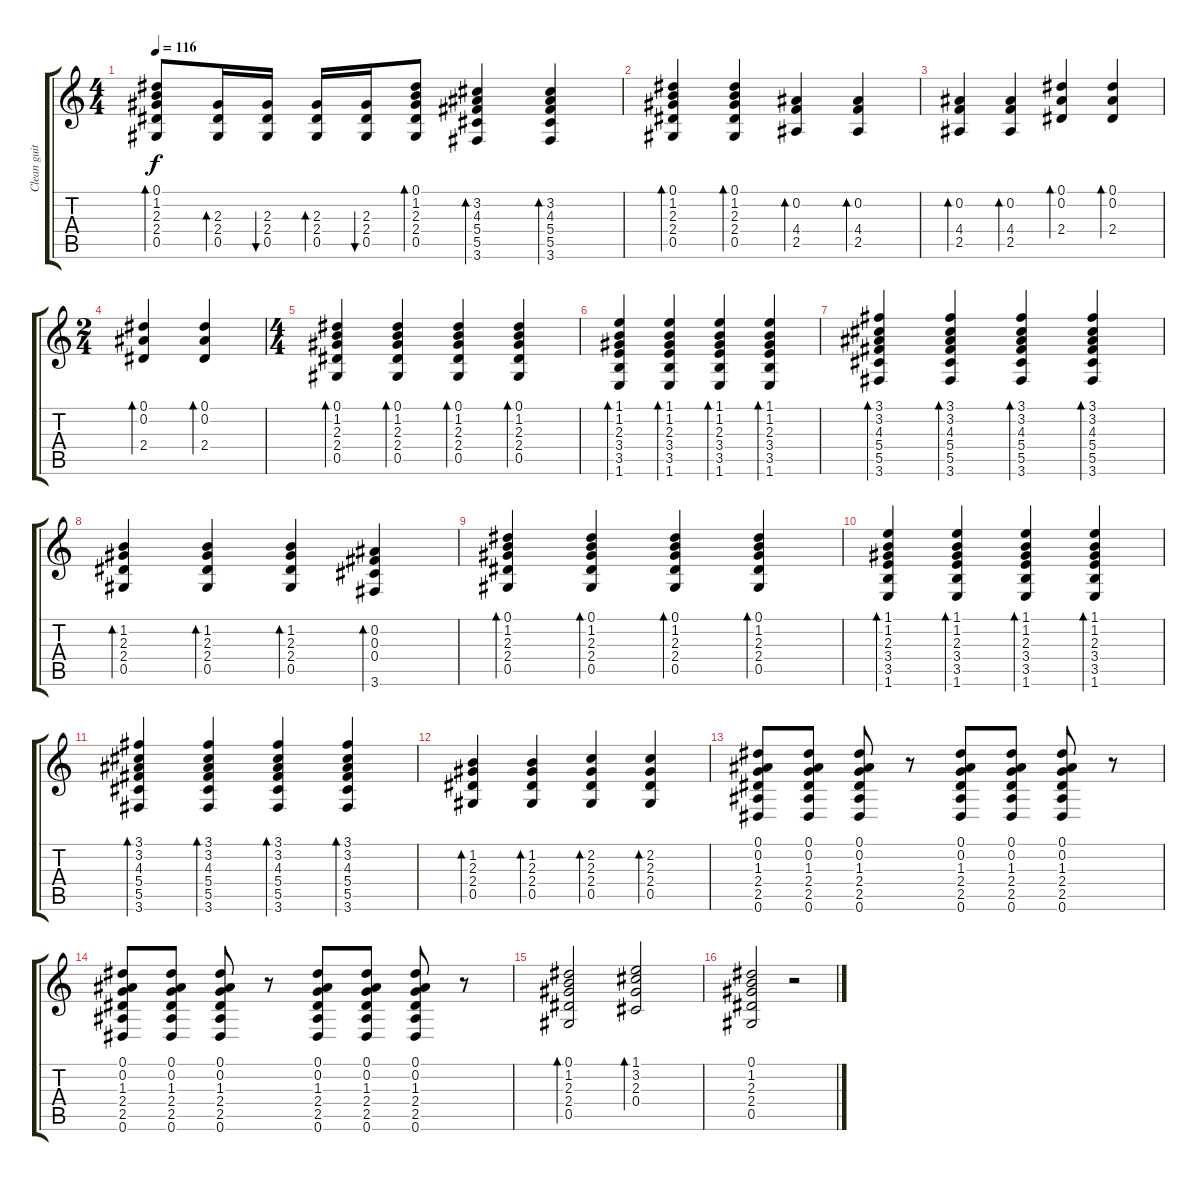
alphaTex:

\track ("Clean guitar 1" "Clean guit") {instrument acousticguitarsteel}
\staff {score tabs}
\tuning (Eb4 Bb3 Gb3 Db3 Ab2 Eb2) {hide}
\ts (4 4)
\tempo 116
\clef g2
\ks c
(0.1 1.2 2.3 2.4 0.5).8{bd 60 dy f} (2.3 2.4 0.5).16{bd 60} (2.3 2.4 0.5).16{bu 60} (2.3 2.4 0.5).16{bd 60} (2.3 2.4 0.5).16{bu 60} (0.1 1.2 2.3 2.4 0.5).8{bd 60} (3.2 4.3 5.4 5.5 3.6).4{bd 60} (3.2 4.3 5.4 5.5 3.6).4{bd 60} |
(0.1 1.2 2.3 2.4 0.5).4{bd 60} (0.1 1.2 2.3 2.4 0.5).4{bd 60} (0.2 4.4 2.5).4{bd 60} (0.2 4.4 2.5).4{bd 60} |
(0.2 4.4 2.5).4{bd 60} (0.2 4.4 2.5).4{bd 60} (0.1 0.2 2.4).4{bd 60} (0.1 0.2 2.4).4{bd 60} |
\ts (2 4)
(0.1 0.2 2.4).4{bd 60} (0.1 0.2 2.4).4{bd 60} |
\ts (4 4)
(0.1 1.2 2.3 2.4 0.5).4{bd 60} (0.1 1.2 2.3 2.4 0.5).4{bd 60} (0.1 1.2 2.3 2.4 0.5).4{bd 60} (0.1 1.2 2.3 2.4 0.5).4{bd 60} |
(1.1 1.2 2.3 3.4 3.5 1.6).4{bd 60} (1.1 1.2 2.3 3.4 3.5 1.6).4{bd 60} (1.1 1.2 2.3 3.4 3.5 1.6).4{bd 60} (1.1 1.2 2.3 3.4 3.5 1.6).4{bd 60} |
(3.1 3.2 4.3 5.4 5.5 3.6).4{bd 60} (3.1 3.2 4.3 5.4 5.5 3.6).4{bd 60} (3.1 3.2 4.3 5.4 5.5 3.6).4{bd 60} (3.1 3.2 4.3 5.4 5.5 3.6).4{bd 60} |
(1.2 2.3 2.4 0.5).4{bd 60} (1.2 2.3 2.4 0.5).4{bd 60} (1.2 2.3 2.4 0.5).4{bd 60} (0.2 0.3 0.4 3.6).4{bd 60} |
(0.1 1.2 2.3 2.4 0.5).4{bd 60} (0.1 1.2 2.3 2.4 0.5).4{bd 60} (0.1 1.2 2.3 2.4 0.5).4{bd 60} (0.1 1.2 2.3 2.4 0.5).4{bd 60} |
(1.1 1.2 2.3 3.4 3.5 1.6).4{bd 60} (1.1 1.2 2.3 3.4 3.5 1.6).4{bd 60} (1.1 1.2 2.3 3.4 3.5 1.6).4{bd 60} (1.1 1.2 2.3 3.4 3.5 1.6).4{bd 60} |
(3.1 3.2 4.3 5.4 5.5 3.6).4{bd 60} (3.1 3.2 4.3 5.4 5.5 3.6).4{bd 60} (3.1 3.2 4.3 5.4 5.5 3.6).4{bd 60} (3.1 3.2 4.3 5.4 5.5 3.6).4{bd 60} |
(1.2 2.3 2.4 0.5).4{bd 60} (1.2 2.3 2.4 0.5).4{bd 60} (2.2 2.3 2.4 0.5).4{bd 60} (2.2 2.3 2.4 0.5).4{bd 60} |
(0.1 0.2 1.3 2.4 2.5 0.6).8 (0.1 0.2 1.3 2.4 2.5 0.6).8 (0.1 0.2 1.3 2.4 2.5 0.6).8 r.8 (0.1 0.2 1.3 2.4 2.5 0.6).8 (0.1 0.2 1.3 2.4 2.5 0.6).8 (0.1 0.2 1.3 2.4 2.5 0.6).8 r.8 |
(0.1 0.2 1.3 2.4 2.5 0.6).8 (0.1 0.2 1.3 2.4 2.5 0.6).8 (0.1 0.2 1.3 2.4 2.5 0.6).8 r.8 (0.1 0.2 1.3 2.4 2.5 0.6).8 (0.1 0.2 1.3 2.4 2.5 0.6).8 (0.1 0.2 1.3 2.4 2.5 0.6).8 r.8 |
(0.1 1.2 2.3 2.4 0.5).2{bd 60} (1.1 3.2 2.3 0.4).2{bd 60} |
(0.1 1.2 2.3 2.4 0.5).2 r.2
